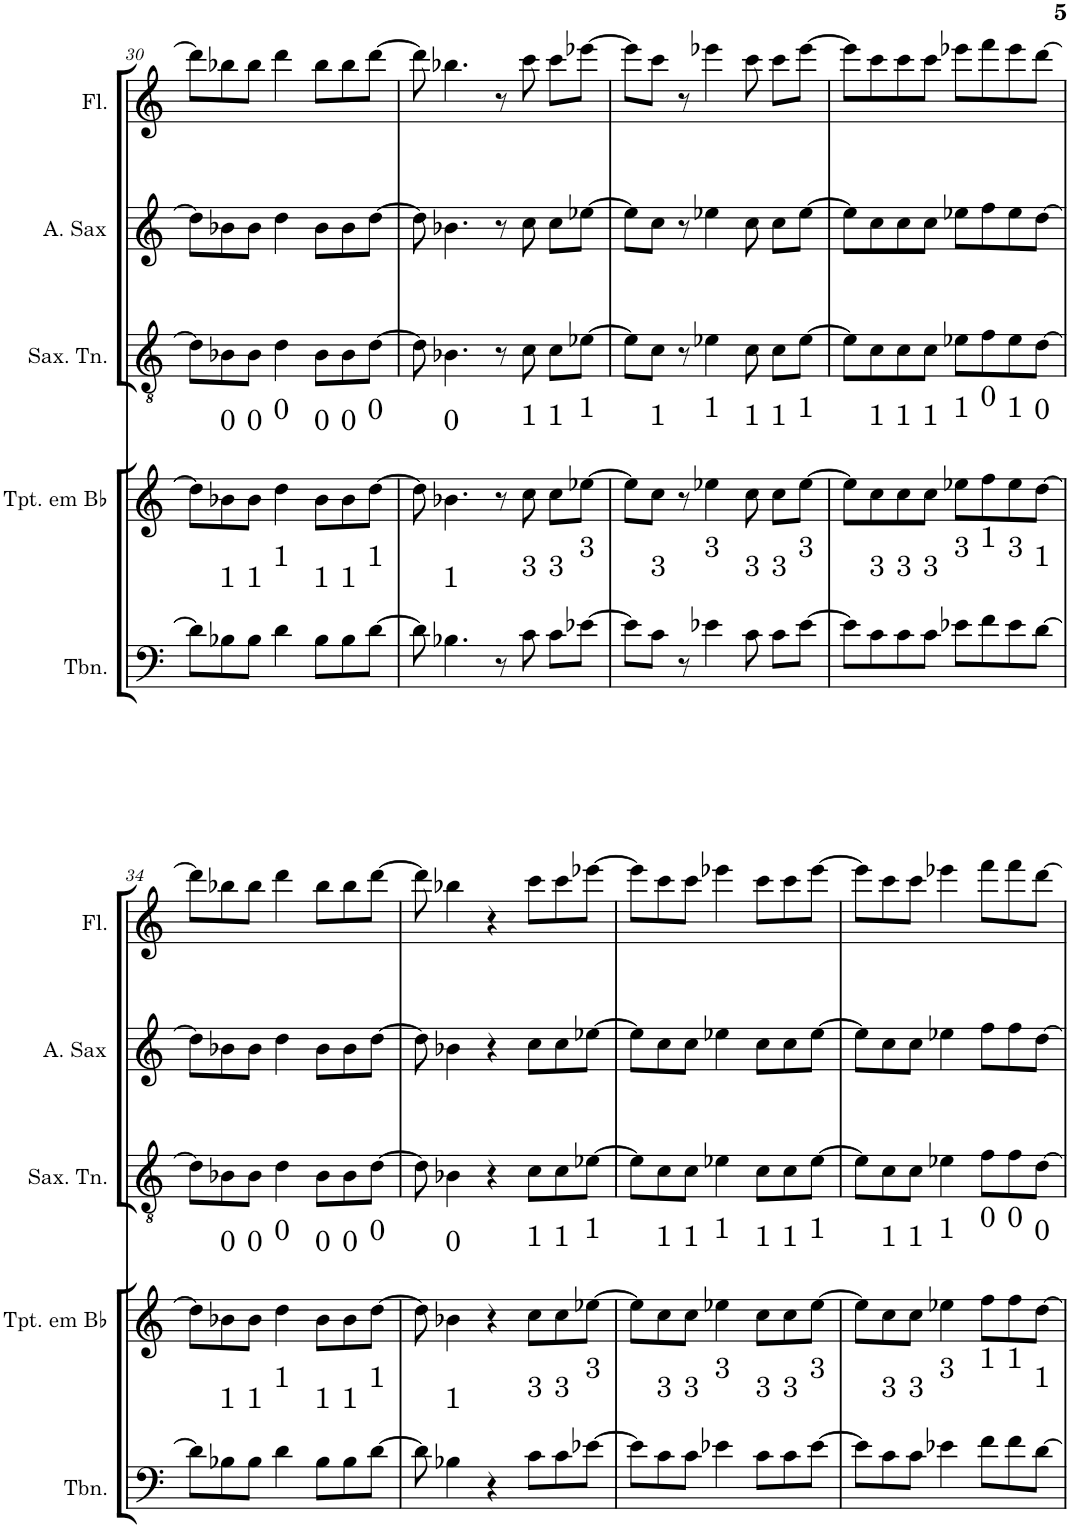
**kern	**kern	**kern	**kern	**kern
*part5	*part4	*part3	*part2	*part1
*staff5	*staff4	*staff3	*staff2	*staff1
*I"Trombone	*I"Trompete em Bb	*I"Saxofone Tenor	*I"Saxofone Alto	*I"Flauta Transversal
*I'Tbn.	*I'Tpt. em Bb	*I'Sax. Tn.	*	*I'Fl.
!!LO:PB:g=z
*clefF4	*clefG2	*clefGv2	*clefG2	*clefG2
*	*ITrd1c2	*ITrd8c14	*ITrd5c9	*
*k[]	*k[]	*k[]	*k[]	*k[]
*M4/4	*M4/4	*M4/4	*M4/4	*M4/4
=30	=30	=30	=30	=30
8d\L]	8dd\L]	8d\L]	8dd\L]	8ddd\L]
8B-X\	8b-X\	8B-X\	8b-X\	8bb-X\
8B-\J	8b-\J	8B-\J	8b-\J	8bb-\J
4d\	4dd\	4d\	4dd\	4ddd\
8B-\L	8b-\L	8B-\L	8b-\L	8bb-\L
8B-\	8b-\	8B-\	8b-\	8bb-\
[8d\J	[8dd\J	[8d\J	[8dd\J	[8ddd\J
=31	=31	=31	=31	=31
8d\]	8dd\]	8d\]	8dd\]	8ddd\]
4.B-X\	4.b-X\	4.B-X\	4.b-X\	4.bb-X\
8r	8r	8r	8r	8r
8c\	8cc\	8c\	8cc\	8ccc\
8c\L	8cc\L	8c\L	8cc\L	8ccc\L
[8e-X\J	[8ee-X\J	[8e-X\J	[8ee-X\J	[8eee-X\J
=32	=32	=32	=32	=32
8e-\L]	8ee-\L]	8e-\L]	8ee-\L]	8eee-\L]
8c\J	8cc\J	8c\J	8cc\J	8ccc\J
8r	8r	8r	8r	8r
4e-X\	4ee-X\	4e-X\	4ee-X\	4eee-X\
8c\	8cc\	8c\	8cc\	8ccc\
8c\L	8cc\L	8c\L	8cc\L	8ccc\L
[8e-\J	[8ee-\J	[8e-\J	[8ee-\J	[8eee-\J
=33	=33	=33	=33	=33
8e-\L]	8ee-\L]	8e-\L]	8ee-\L]	8eee-\L]
8c\	8cc\	8c\	8cc\	8ccc\
8c\	8cc\	8c\	8cc\	8ccc\
8c\J	8cc\J	8c\J	8cc\J	8ccc\J
8e-X\L	8ee-X\L	8e-X\L	8ee-X\L	8eee-X\L
8f\	8ff\	8f\	8ff\	8fff\
8e-\	8ee-\	8e-\	8ee-\	8eee-\
[8d\J	[8dd\J	[8d\J	[8dd\J	[8ddd\J
!!LO:LB:g=z
=34	=34	=34	=34	=34
8d\L]	8dd\L]	8d\L]	8dd\L]	8ddd\L]
8B-X\	8b-X\	8B-X\	8b-X\	8bb-X\
8B-\J	8b-\J	8B-\J	8b-\J	8bb-\J
4d\	4dd\	4d\	4dd\	4ddd\
8B-\L	8b-\L	8B-\L	8b-\L	8bb-\L
8B-\	8b-\	8B-\	8b-\	8bb-\
[8d\J	[8dd\J	[8d\J	[8dd\J	[8ddd\J
=35	=35	=35	=35	=35
8d\]	8dd\]	8d\]	8dd\]	8ddd\]
4B-X\	4b-X\	4B-X\	4b-X\	4bb-X\
4r	4r	4r	4r	4r
8c\L	8cc\L	8c\L	8cc\L	8ccc\L
8c\	8cc\	8c\	8cc\	8ccc\
[8e-X\J	[8ee-X\J	[8e-X\J	[8ee-X\J	[8eee-X\J
=36	=36	=36	=36	=36
8e-\L]	8ee-\L]	8e-\L]	8ee-\L]	8eee-\L]
8c\	8cc\	8c\	8cc\	8ccc\
8c\J	8cc\J	8c\J	8cc\J	8ccc\J
4e-X\	4ee-X\	4e-X\	4ee-X\	4eee-X\
8c\L	8cc\L	8c\L	8cc\L	8ccc\L
8c\	8cc\	8c\	8cc\	8ccc\
[8e-\J	[8ee-\J	[8e-\J	[8ee-\J	[8eee-\J
=37	=37	=37	=37	=37
8e-\L]	8ee-\L]	8e-\L]	8ee-\L]	8eee-\L]
8c\	8cc\	8c\	8cc\	8ccc\
8c\J	8cc\J	8c\J	8cc\J	8ccc\J
4e-X\	4ee-X\	4e-X\	4ee-X\	4eee-X\
8f\L	8ff\L	8f\L	8ff\L	8fff\L
8f\	8ff\	8f\	8ff\	8fff\
[8d\J	[8dd\J	[8d\J	[8dd\J	[8ddd\J
=	=	=	=	=
*-	*-	*-	*-	*-
